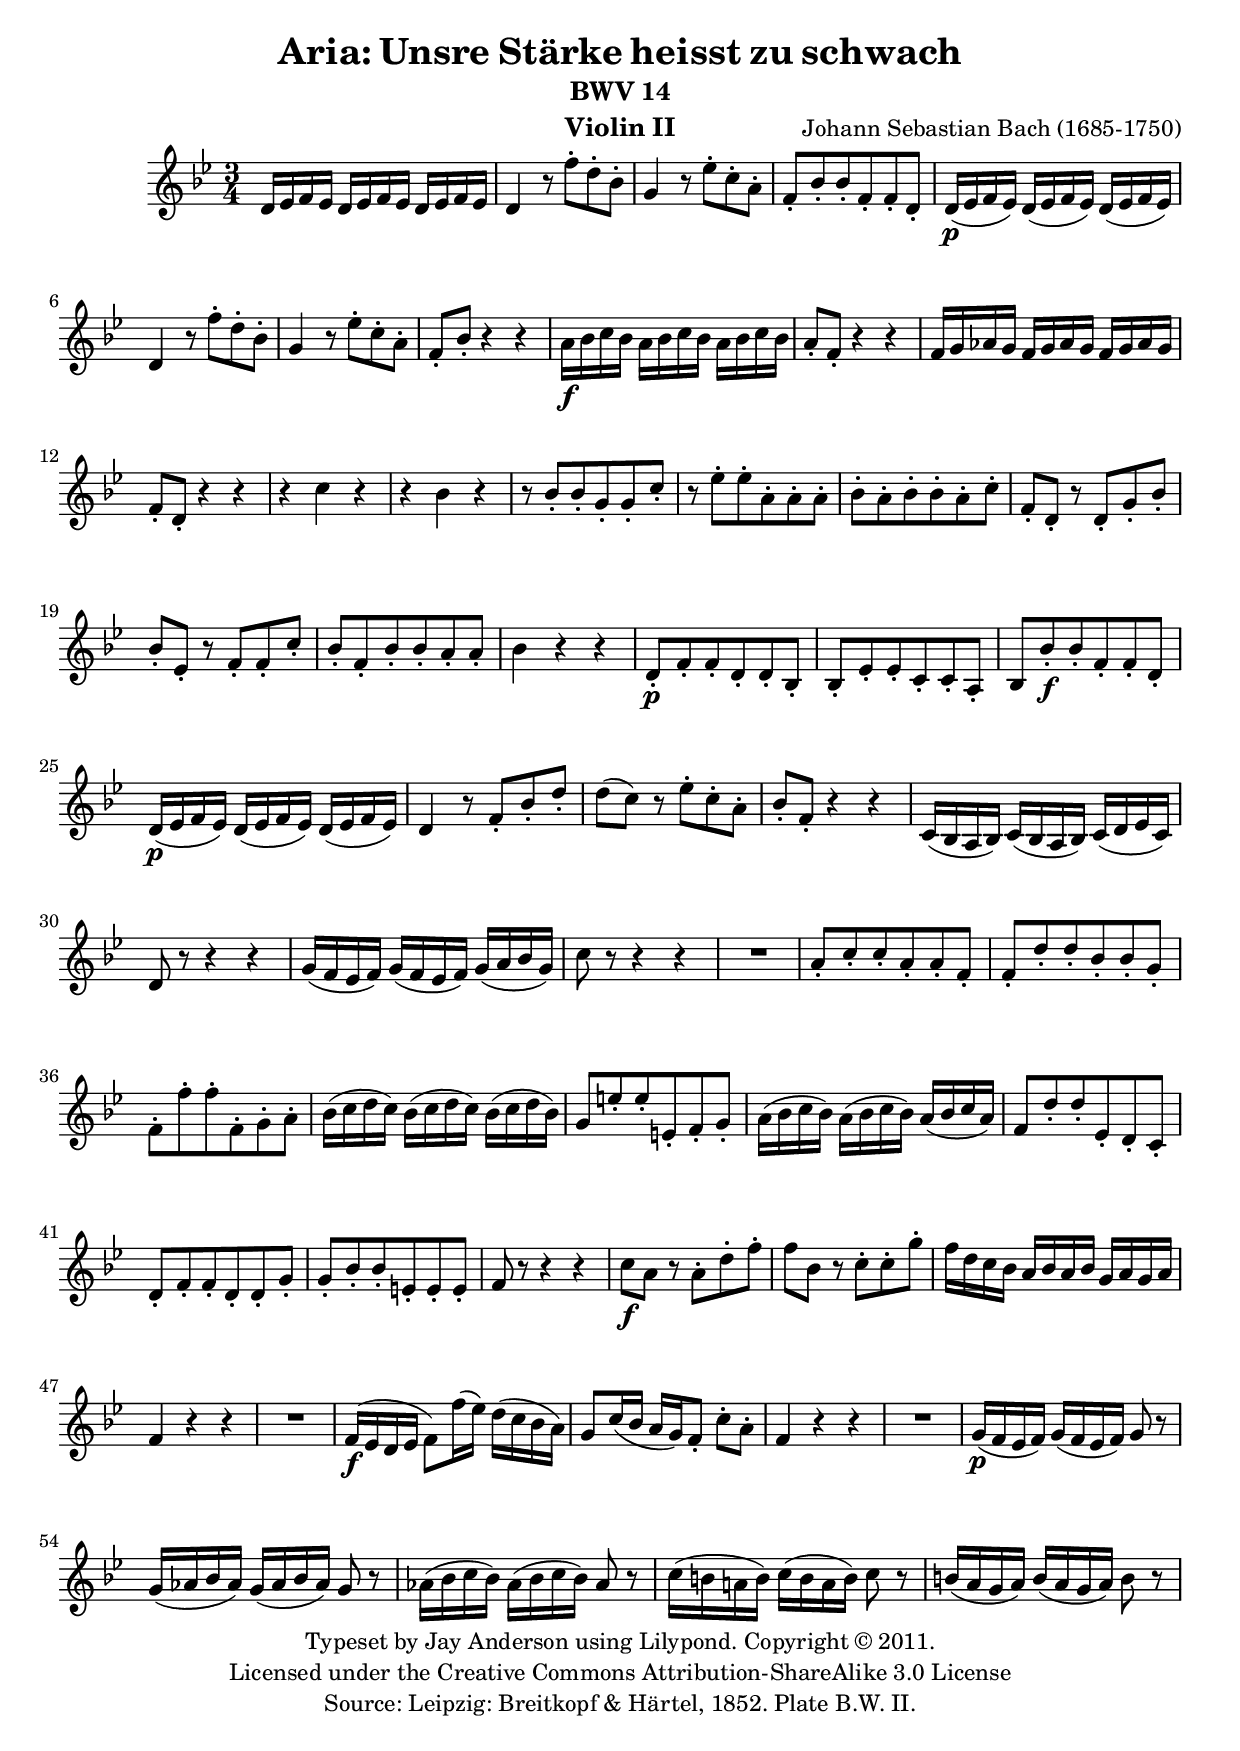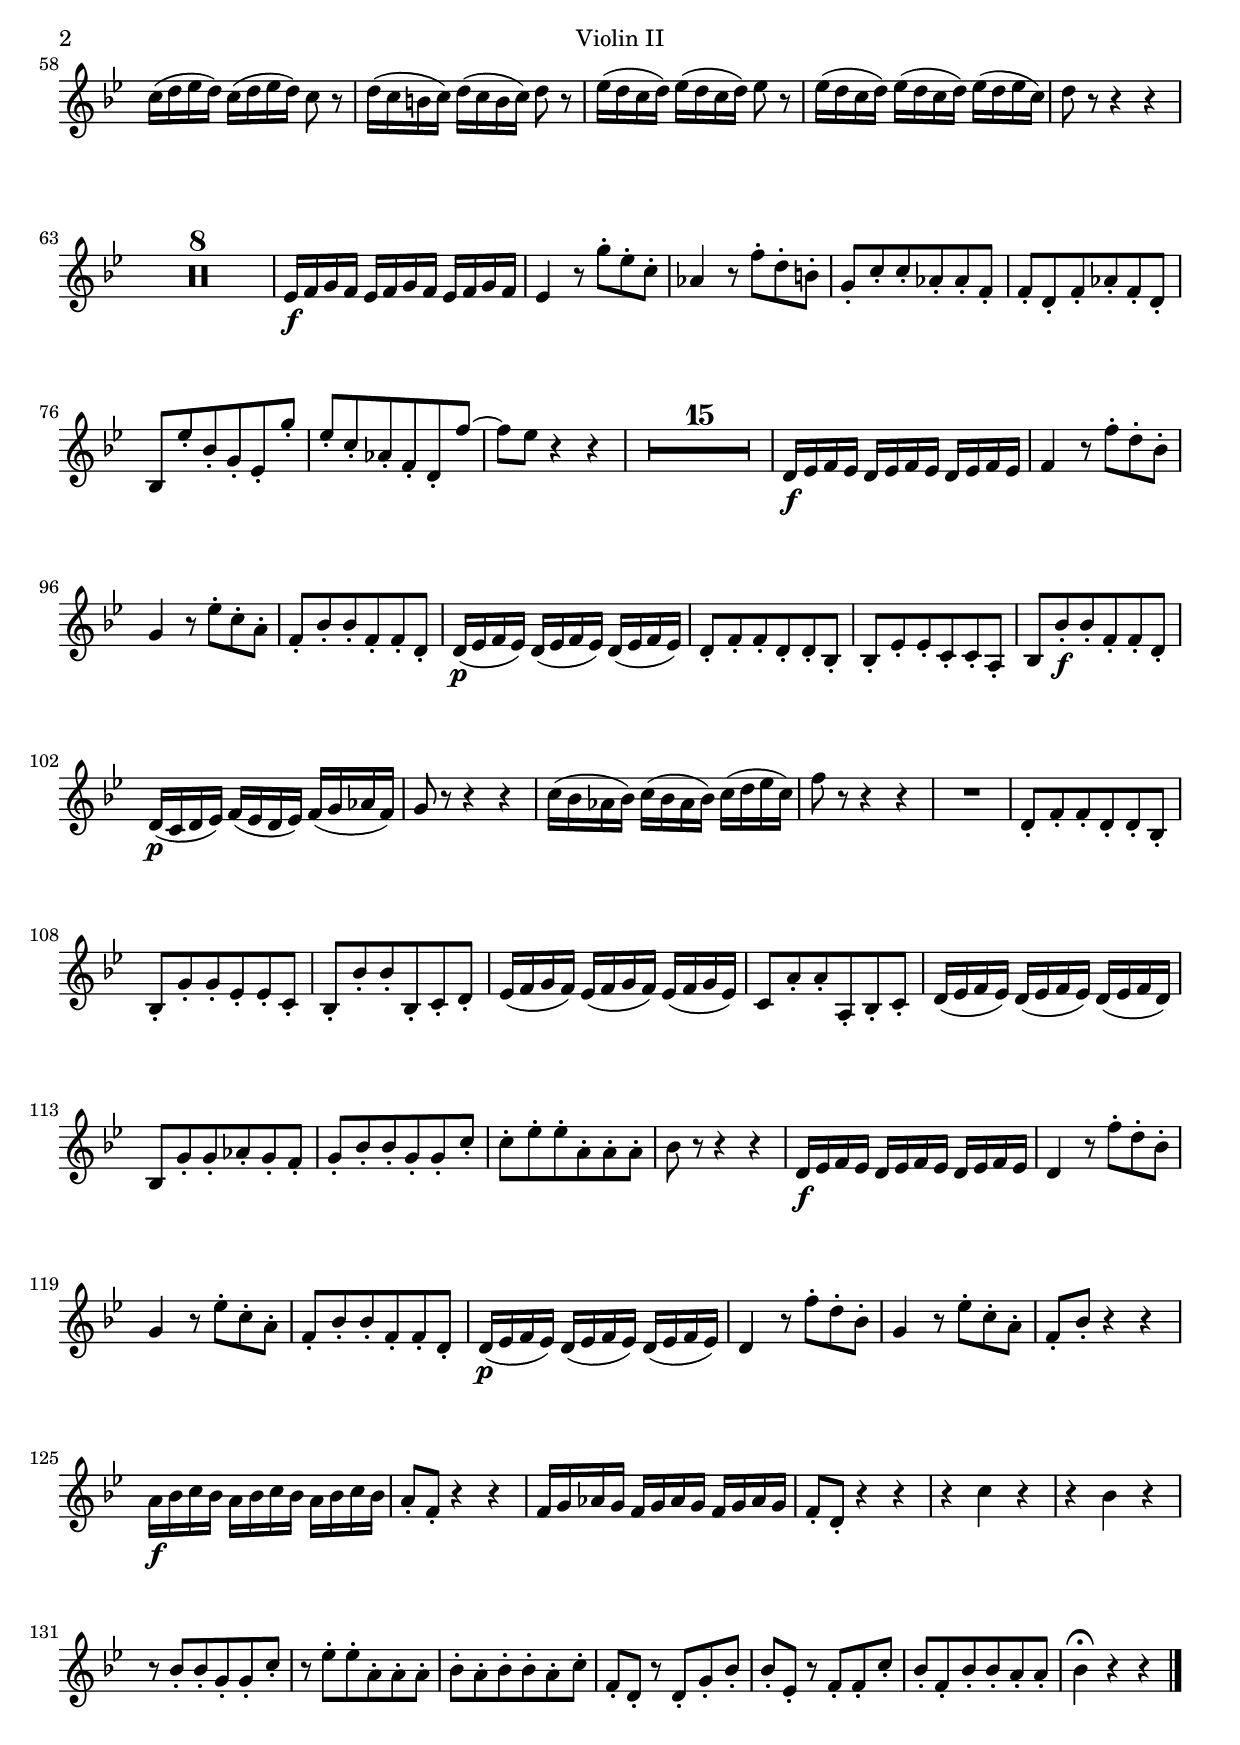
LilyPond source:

\version "2.13.46"

\include "defs.ily"
\version "2.13.46"

violinTwo = \relative c'
{
  \key bes \major
  \repeat unfold 3 {d16 ees f ees} |
  d4 r8 f'-. d-. bes-. |
  g4 r8 ees'-. c-. a-. |
  f-. bes-. bes-. f-. f-. d-. |
  s1*0\p \repeat unfold 3 {d16( ees f ees)} |
  d4 r8 f'-. d-. bes-. |
  g4 r8 ees'-. c-. a-. |
  f-. bes-. r4 r |
  s1*0\f \repeat unfold 3 {a16 bes c bes} |
  a8-. f-. r4 r |
  \repeat unfold 3 {f16 g aes g} |
  f8-. d-. r4 r |
  r c' r |
  r bes r |
  r8 bes-. bes-. g-. g-. c-. |
  r ees-. ees-. a,-. a-. a-. |
  bes-. a-. bes-. bes-. a-. c-. |
  f,-. d-. r d-. g-. bes-. |
  bes-. ees,-. r f-. f-. c'-. |
  bes-. f-. bes-. bes-. a-. a-. |
  bes4 r r |
  d,8-.\p f-. f-. d-. d-. bes-. |
  bes-. ees-. ees-. c-. c-. a-. |
  bes bes'-.\f bes-. f-. f-. d-. |
  s1*0\p \repeat unfold 3 {d16( ees f ees)} |
  d4 r8 f8-. bes-. d-. |
  d( c) r ees-. c-. a-. |
  bes-. f-. r4 r |
  \repeat unfold 2 {c16( bes a bes)} c( d ees c) |
  d8 r r4 r |
  \repeat unfold 2 {g16( f ees f)} g( a bes g) |
  c8 r r4 r |
  R2. |
  a8-. c-. c-. a-. a-. f-. |
  f-. d'-. d-. bes-. bes-. g-. |
  f-. f'-. f-. f,-. g-. a-. |
  \repeat unfold 2 {bes16( c d c)} bes( c d bes) |
  g8 e'-. e-. e,-. f-. g-. |
  \repeat unfold 2 {a16( bes c bes)} a( bes c a) |
  f8 d'-. d-. ees,-. d-. c-. |
  d-. f-. f-. d-. d-. g-. |
  g-. bes-. bes-. e,-. e-. e-. |
  f r r4 r |
  c'8\f a r a-. d-. f-. |
  f bes, r c-. c-. g'-. |
  f16 d c bes a bes a bes g a g a |
  f4 r r |
  R2. |
  f16(\f ees d ees f8) f'16( ees) d( c bes a) |
  g8 c16( bes a g) f8-. c'-. a-. |
  f4 r r |
  R2. |
  s1*0\p \repeat unfold 2 {g16( f ees f)} g8 r |
  \repeat unfold 2 {g16( aes bes aes)} g8 r |
  \repeat unfold 2 {aes16( bes c bes)} aes8 r |
  \repeat unfold 2 {c16( b a b)} c8 r |
  \repeat unfold 2 {b16( a g a)} b8 r |
  \repeat unfold 2 {c16( d ees d)} c8 r |
  \repeat unfold 2 {d16( c b c)} d8 r |
  \repeat unfold 2 {ees16( d c d)} ees8 r |
  \repeat unfold 2 {ees16( d c d)} ees( d ees c) |
  d8 r r4 r |
  R2.*8 |
  s1*0\f \repeat unfold 3 {ees,16 f g f} |
  ees4 r8 g'-. ees-. c-. |
  aes4 r8 f'-. d-. b-. |
  g-. c-. c-. aes-. aes-. f-. |
  f-. d-. f-. aes-. f-. d-. |
  bes ees'-. bes-. g-. ees-. g'-. |
  ees-. c-. aes-. f-. d-. f'~ |
  f ees r4 r |
  R2.*15 |
  s1*0\f \repeat unfold 3 {d,16 ees f ees} |
  f4 r8 f'-. d-. bes-. |
  g4 r8 ees'-. c-. a-. |
  f-. bes-. bes-. f-. f-. d-. |
  s1*0\p \repeat unfold 3 {d16( ees f ees)} |
  d8-. f-. f-. d-. d-. bes-. |
  bes-. ees-. ees-. c-. c-. a-. |
  bes bes'-.\f bes-. f-. f-. d-. |
  d16(\p c d ees) f( ees d ees) f( g aes f) |
  g8 r r4 r |
  \repeat unfold 2 {c16( bes aes bes)} c( d ees c) |
  f8 r r4 r |
  R2. |
  d,8-. f-. f-. d-. d-. bes-. |
  bes-. g'-. g-. ees-. ees-. c-. |
  bes-. bes'-. bes-. bes,-. c-. d-. |
  \repeat unfold 2 {ees16( f g f)} ees( f g ees) |
  c8 a'-. a-. a,-. bes-. c-. |
  \repeat unfold 2 {d16( ees f ees)} d( ees f d) |
  bes8 g'-. g-. aes-. g-. f-. |
  g-. bes-. bes-. g-. g-. c-. |
  c-. ees-. ees-. a,-. a-. a-. |
  bes r r4 r |
  s1*0\f \repeat unfold 3 {d,16 ees f ees} |
  d4 r8 f'8-. d-. bes-. |
  g4 r8 ees'8-. c-. a-. |
  f-. bes-. bes-. f-. f-. d-. |
  s1*0\p \repeat unfold 3 {d16( ees f ees)} |
  d4 r8 f'-. d-. bes-. |
  g4 r8 ees'-. c-. a-. |
  f-. bes-. r4 r |
  s1*0\f \repeat unfold 3 {a16 bes c bes} |
  a8-. f-. r4 r |
  \repeat unfold 3 {f16 g aes g} |
  f8-. d-. r4 r |
  r c'4 r |
  r bes r |
  r8 bes-. bes-. g-. g-. c-. |
  r ees-. ees-. a,-. a-. a-. |
  bes-. a-. bes-. bes-. a-. c-. |
  f,-. d-. r d-. g-. bes-. |
  bes-. ees,-. r f-. f-. c'-. |
  bes-. f-. bes-. bes-. a-. a-. |
  bes4\fermata r r |
}


instrument = \markup{Violin II}

\include "header.ily"

notes = \violinTwo

\version "2.13.46"

\score
{
  \new Staff << \notes \outline >>
}

